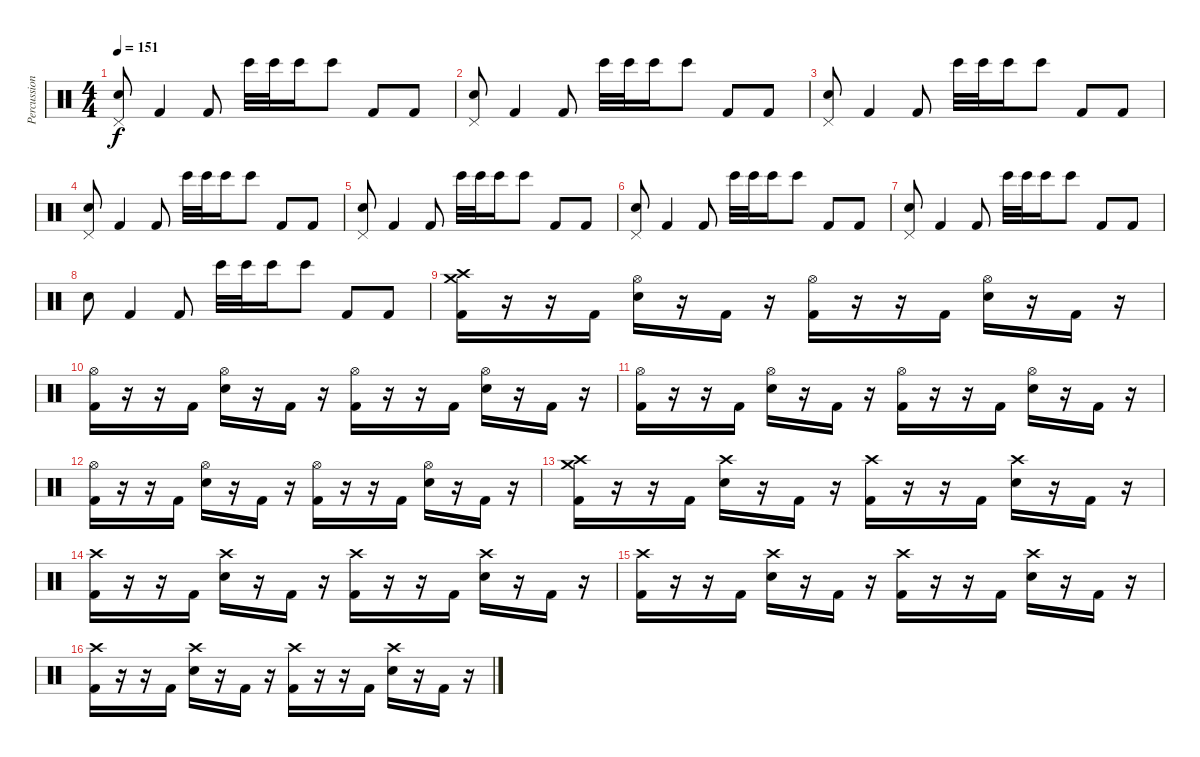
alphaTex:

\track ("Percussioni" "Percussion") {instrument percussion}
\staff {score}
\articulation defaults
\ts (4 4)
\tempo 151
\clef neutral
\ks c
("Pedal Hi-Hat (hit)" "Electric Snare (hit)").8{dy f} "Kick (hit) 2".4 "Kick (hit) 2".8 "Bongo High (hit)".32 "Bongo High (hit)".32 "Bongo High (hit)".16 "Bongo High (hit)".8 "Kick (hit) 2".8 "Kick (hit) 2".8 |
("Pedal Hi-Hat (hit)" "Electric Snare (hit)").8 "Kick (hit) 2".4 "Kick (hit) 2".8 "Bongo High (hit)".32 "Bongo High (hit)".32 "Bongo High (hit)".16 "Bongo High (hit)".8 "Kick (hit) 2".8 "Kick (hit) 2".8 |
("Pedal Hi-Hat (hit)" "Electric Snare (hit)").8 "Kick (hit) 2".4 "Kick (hit) 2".8 "Bongo High (hit)".32 "Bongo High (hit)".32 "Bongo High (hit)".16 "Bongo High (hit)".8 "Kick (hit) 2".8 "Kick (hit) 2".8 |
("Pedal Hi-Hat (hit)" "Electric Snare (hit)").8 "Kick (hit) 2".4 "Kick (hit) 2".8 "Bongo High (hit)".32 "Bongo High (hit)".32 "Bongo High (hit)".16 "Bongo High (hit)".8 "Kick (hit) 2".8 "Kick (hit) 2".8 |
("Pedal Hi-Hat (hit)" "Electric Snare (hit)").8 "Kick (hit) 2".4 "Kick (hit) 2".8 "Bongo High (hit)".32 "Bongo High (hit)".32 "Bongo High (hit)".16 "Bongo High (hit)".8 "Kick (hit) 2".8 "Kick (hit) 2".8 |
("Pedal Hi-Hat (hit)" "Electric Snare (hit)").8 "Kick (hit) 2".4 "Kick (hit) 2".8 "Bongo High (hit)".32 "Bongo High (hit)".32 "Bongo High (hit)".16 "Bongo High (hit)".8 "Kick (hit) 2".8 "Kick (hit) 2".8 |
("Pedal Hi-Hat (hit)" "Electric Snare (hit)").8 "Kick (hit) 2".4 "Kick (hit) 2".8 "Bongo High (hit)".32 "Bongo High (hit)".32 "Bongo High (hit)".16 "Bongo High (hit)".8 "Kick (hit) 2".8 "Kick (hit) 2".8 |
"Electric Snare (hit)".8 "Kick (hit) 2".4 "Kick (hit) 2".8 "Bongo High (hit)".32 "Bongo High (hit)".32 "Bongo High (hit)".16 "Bongo High (hit)".8 "Kick (hit) 2".8 "Kick (hit) 2".8 |
("Crash medium (hit)" "Crash high (hit)" "Kick (hit) 2").16 r.16 r.16 "Kick (hit) 2".16 ("Hi-Hat (open)" "Electric Snare (hit)").16 r.16 "Kick (hit) 2".16 r.16 ("Hi-Hat (open)" "Kick (hit) 2").16 r.16 r.16 "Kick (hit) 2".16 ("Hi-Hat (open)" "Electric Snare (hit)").16 r.16 "Kick (hit) 2".16 r.16 |
("Hi-Hat (open)" "Kick (hit) 2").16 r.16 r.16 "Kick (hit) 2".16 ("Hi-Hat (open)" "Electric Snare (hit)").16 r.16 "Kick (hit) 2".16 r.16 ("Hi-Hat (open)" "Kick (hit) 2").16 r.16 r.16 "Kick (hit) 2".16 ("Hi-Hat (open)" "Electric Snare (hit)").16 r.16 "Kick (hit) 2".16 r.16 |
("Hi-Hat (open)" "Kick (hit) 2").16 r.16 r.16 "Kick (hit) 2".16 ("Hi-Hat (open)" "Electric Snare (hit)").16 r.16 "Kick (hit) 2".16 r.16 ("Hi-Hat (open)" "Kick (hit) 2").16 r.16 r.16 "Kick (hit) 2".16 ("Hi-Hat (open)" "Electric Snare (hit)").16 r.16 "Kick (hit) 2".16 r.16 |
("Hi-Hat (open)" "Kick (hit) 2").16 r.16 r.16 "Kick (hit) 2".16 ("Hi-Hat (open)" "Electric Snare (hit)").16 r.16 "Kick (hit) 2".16 r.16 ("Hi-Hat (open)" "Kick (hit) 2").16 r.16 r.16 "Kick (hit) 2".16 ("Hi-Hat (open)" "Electric Snare (hit)").16 r.16 "Kick (hit) 2".16 r.16 |
("Crash medium (hit)" "Crash high (hit)" "Kick (hit) 2").16 r.16 r.16 "Kick (hit) 2".16 ("Crash high (hit)" "Electric Snare (hit)").16 r.16 "Kick (hit) 2".16 r.16 ("Crash high (hit)" "Kick (hit) 2").16 r.16 r.16 "Kick (hit) 2".16 ("Crash high (hit)" "Electric Snare (hit)").16 r.16 "Kick (hit) 2".16 r.16 |
("Crash high (hit)" "Kick (hit) 2").16 r.16 r.16 "Kick (hit) 2".16 ("Crash high (hit)" "Electric Snare (hit)").16 r.16 "Kick (hit) 2".16 r.16 ("Crash high (hit)" "Kick (hit) 2").16 r.16 r.16 "Kick (hit) 2".16 ("Crash high (hit)" "Electric Snare (hit)").16 r.16 "Kick (hit) 2".16 r.16 |
("Crash high (hit)" "Kick (hit) 2").16 r.16 r.16 "Kick (hit) 2".16 ("Crash high (hit)" "Electric Snare (hit)").16 r.16 "Kick (hit) 2".16 r.16 ("Crash high (hit)" "Kick (hit) 2").16 r.16 r.16 "Kick (hit) 2".16 ("Crash high (hit)" "Electric Snare (hit)").16 r.16 "Kick (hit) 2".16 r.16 |
("Crash high (hit)" "Kick (hit) 2").16 r.16 r.16 "Kick (hit) 2".16 ("Crash high (hit)" "Electric Snare (hit)").16 r.16 "Kick (hit) 2".16 r.16 ("Crash high (hit)" "Kick (hit) 2").16 r.16 r.16 "Kick (hit) 2".16 ("Crash high (hit)" "Electric Snare (hit)").16 r.16 "Kick (hit) 2".16 r.16
